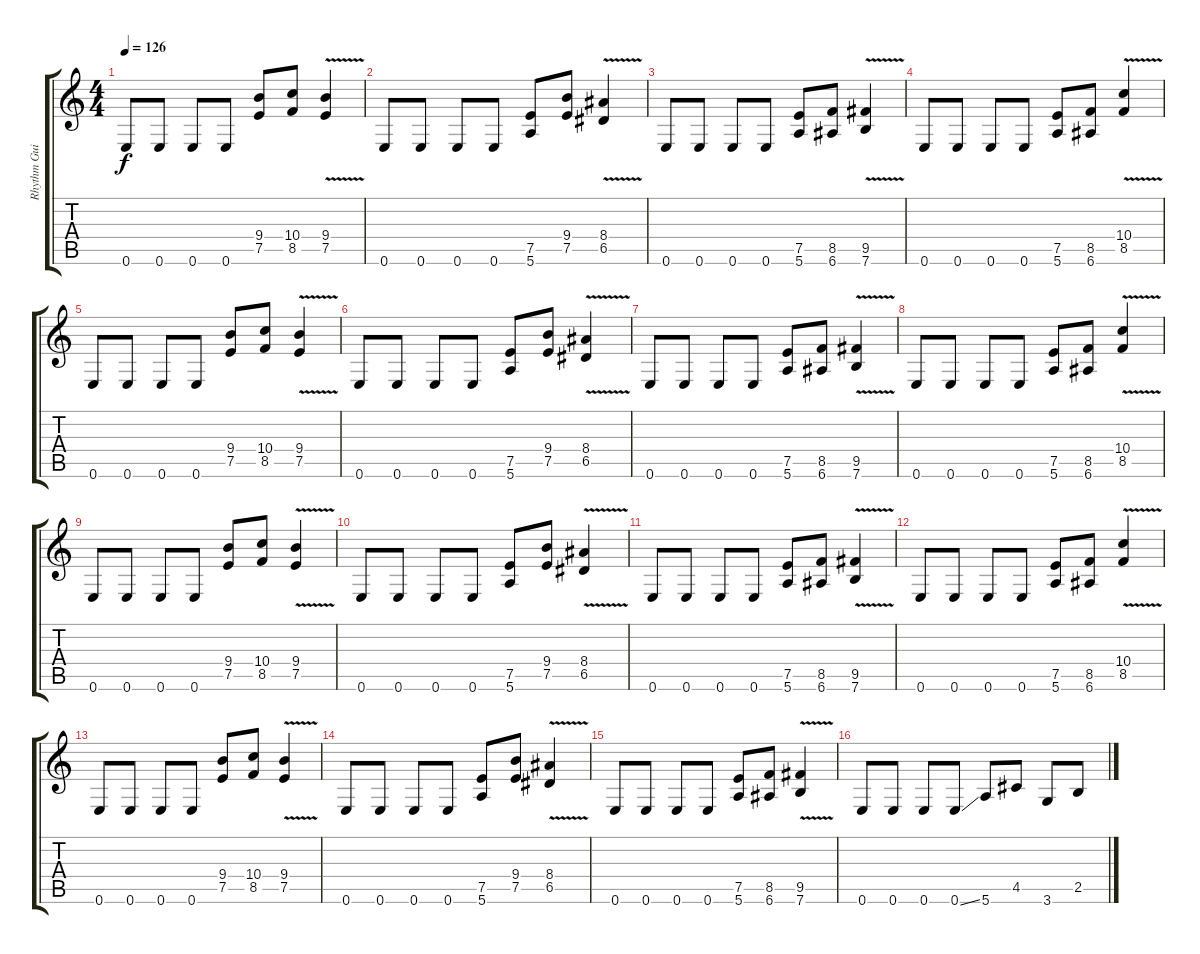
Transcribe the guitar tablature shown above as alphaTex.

\track ("Rhythm Guitar" "Rhythm Gui") {instrument distortionguitar}
\staff {score tabs}
\tuning (E4 B3 G3 D3 A2 E2) {hide}
\ts (4 4)
\tempo 126
\clef g2
\ks c
0.6.8{dy f} 0.6.8 0.6.8 0.6.8 (9.4 7.5).8 (10.4 8.5).8 (9.4{v} 7.5{v}).4 |
0.6.8 0.6.8 0.6.8 0.6.8 (7.5 5.6).8 (9.4 7.5).8 (8.4{v} 6.5{v}).4 |
0.6.8 0.6.8 0.6.8 0.6.8 (7.5 5.6).8 (8.5 6.6).8 (9.5{v} 7.6{v}).4 |
0.6.8 0.6.8 0.6.8 0.6.8 (7.5 5.6).8 (8.5 6.6).8 (10.4{v} 8.5{v}).4 |
0.6.8 0.6.8 0.6.8 0.6.8 (9.4 7.5).8 (10.4 8.5).8 (9.4{v} 7.5{v}).4 |
0.6.8 0.6.8 0.6.8 0.6.8 (7.5 5.6).8 (9.4 7.5).8 (8.4{v} 6.5{v}).4 |
0.6.8 0.6.8 0.6.8 0.6.8 (7.5 5.6).8 (8.5 6.6).8 (9.5{v} 7.6{v}).4 |
0.6.8 0.6.8 0.6.8 0.6.8 (7.5 5.6).8 (8.5 6.6).8 (10.4{v} 8.5{v}).4 |
0.6.8 0.6.8 0.6.8 0.6.8 (9.4 7.5).8 (10.4 8.5).8 (9.4{v} 7.5{v}).4 |
0.6.8 0.6.8 0.6.8 0.6.8 (7.5 5.6).8 (9.4 7.5).8 (8.4{v} 6.5{v}).4 |
0.6.8 0.6.8 0.6.8 0.6.8 (7.5 5.6).8 (8.5 6.6).8 (9.5{v} 7.6{v}).4 |
0.6.8 0.6.8 0.6.8 0.6.8 (7.5 5.6).8 (8.5 6.6).8 (10.4{v} 8.5{v}).4 |
0.6.8 0.6.8 0.6.8 0.6.8 (9.4 7.5).8 (10.4 8.5).8 (9.4{v} 7.5{v}).4 |
0.6.8 0.6.8 0.6.8 0.6.8 (7.5 5.6).8 (9.4 7.5).8 (8.4{v} 6.5{v}).4 |
0.6.8 0.6.8 0.6.8 0.6.8 (7.5 5.6).8 (8.5 6.6).8 (9.5{v} 7.6{v}).4 |
0.6.8 0.6.8 0.6.8 0.6{ss}.8 5.6.8 4.5.8 3.6.8 2.5.8
